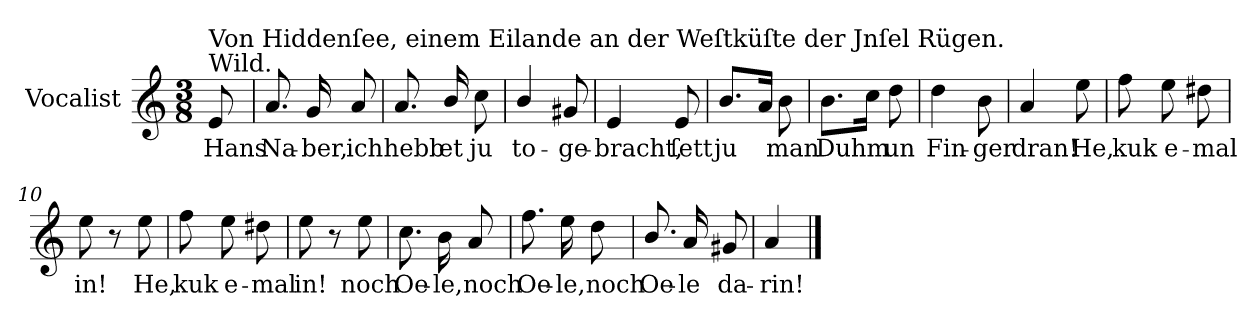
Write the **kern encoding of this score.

**kern	**text
*part1	*part1
*staff1	*staff1
*I"Vocalist	*
*k[]	*
*a:	*
*M3/8	*
=	=
!LO:TX:a:t=Wild.	!
!LO:TX:a:t=Von Hiddenſee, einem Eilande an der Weſtküſte der Jnſel Rügen.	!
8e	Hans
=1	=1
8.a	Na-
16g	-ber,
8a	ich
=2	=2
8.a	hebb
16b/	et
8cc	ju
=3	=3
4b/	to-
8g#X	-ge-
=4	=4
4e	-bracht,
8e	ſett
=5	=5
8.bL	ju
16aJk	.
8b	man
=6	=6
8.bL	Duhm
16ccJk	.
8dd	un
=7	=7
4dd	Fin-
8b	-ger
=8	=8
4a	dran!
8ee	He,
=9	=9
8ff	kuk
8ee	e-
8dd#X	-mal
=10	=10
8ee	in!
8r	.
8ee	He,
=11	=11
8ff	kuk
8ee	e-
8dd#X	-mal
=12	=12
8ee	in!
8r	.
8ee	noch
=13	=13
8.cc	Oe-
16b	-le,
8a	noch
=14	=14
8.ff	Oe-
16ee	-le,
8dd	noch
=15	=15
8.b/	Oe-
16a	-le
8g#X	da-
=16	=16
4a	-rin!
==	==
*-	*-
